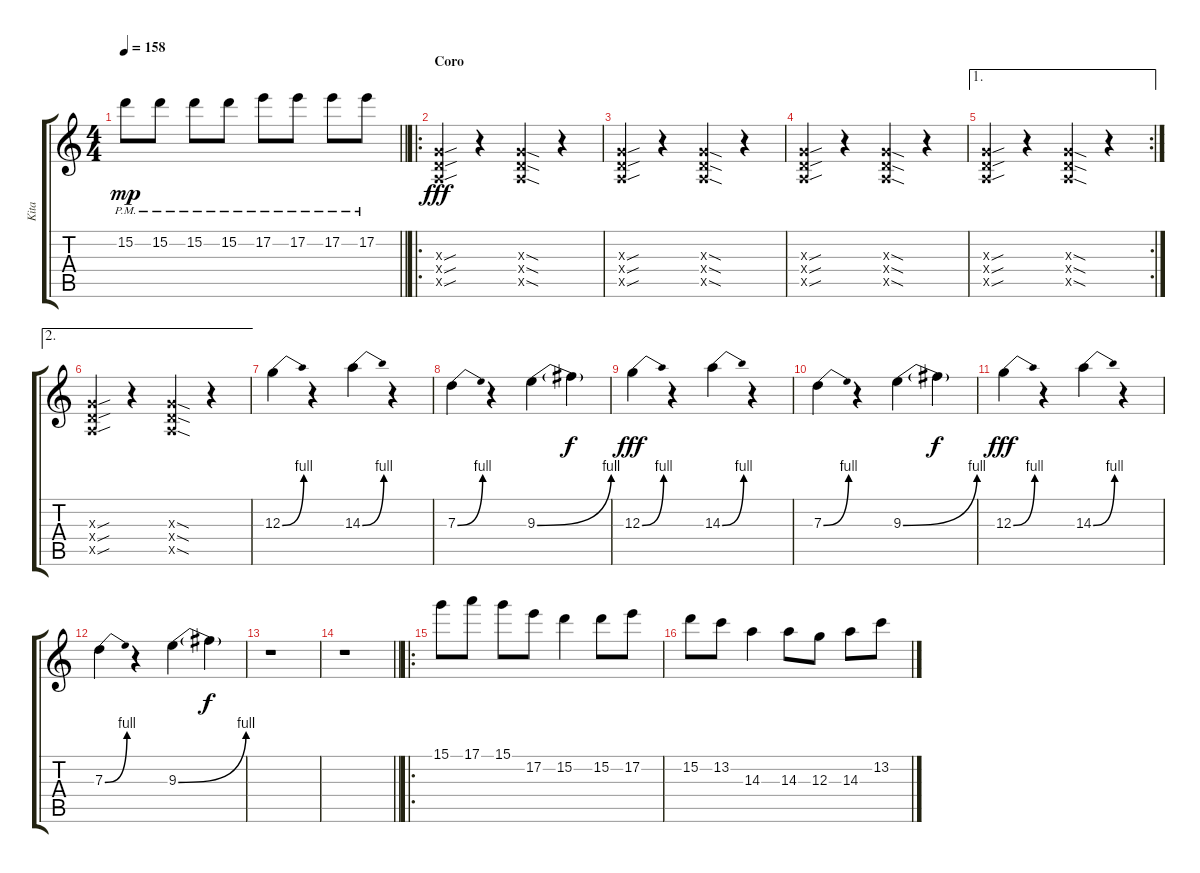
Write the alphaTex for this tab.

\track ("Kita" "Kita") {instrument distortionguitar}
\staff {score tabs}
\tuning (E4 B3 G3 D3 A2 E2) {hide}
\ts (4 4)
\tempo 158
\clef g2
\barLineRight lightlight
\ks c
15.2{pm}.8{dy mp} 15.2{pm}.8 15.2{pm}.8 15.2{pm}.8 17.2{pm}.8 17.2{pm}.8 17.2{pm}.8 17.2{pm}.8 |
\ro
\section ("" "Coro")
(0.3{sou x} 0.4{sou x} 0.5{sou x}).4{dy fff} r.4 (0.3{sod x} 0.4{sod x} 0.5{sod x}).4 r.4 |
(0.3{sou x} 0.4{sou x} 0.5{sou x}).4 r.4 (0.3{sod x} 0.4{sod x} 0.5{sod x}).4 r.4 |
(0.3{sou x} 0.4{sou x} 0.5{sou x}).4 r.4 (0.3{sod x} 0.4{sod x} 0.5{sod x}).4 r.4 |
\ae 1
\rc 2
(0.3{sou x} 0.4{sou x} 0.5{sou x}).4 r.4 (0.3{sod x} 0.4{sod x} 0.5{sod x}).4 r.4 |
\ae 2
(0.3{sou x} 0.4{sou x} 0.5{sou x}).4 r.4 (0.3{sod x} 0.4{sod x} 0.5{sod x}).4 r.4 |
12.3{be (bend 0 0 60 4)}.4 r.4 14.3{be (bend 0 0 60 4)}.4 r.4 |
7.3{be (bend 0 0 60 4)}.4 r.4 9.3{be (bend 0 0 60 4)}.4 9.3{t}.4{dy f} |
12.3{be (bend 0 0 60 4)}.4{dy fff} r.4 14.3{be (bend 0 0 60 4)}.4 r.4 |
7.3{be (bend 0 0 60 4)}.4 r.4 9.3{be (bend 0 0 60 4)}.4 9.3{t}.4{dy f} |
12.3{be (bend 0 0 60 4)}.4{dy fff} r.4 14.3{be (bend 0 0 60 4)}.4 r.4 |
7.3{be (bend 0 0 60 4)}.4 r.4 9.3{be (bend 0 0 60 4)}.4 9.3{t}.4{dy f} |
r.1 |
\barLineRight lightlight
r.1 |
\ro
15.1.8 17.1.8 15.1.8 17.2.8 15.2.4 15.2.8 17.2.8 |
15.2.8 13.2.8 14.3.4 14.3.8 12.3.8 14.3.8 13.2.8
